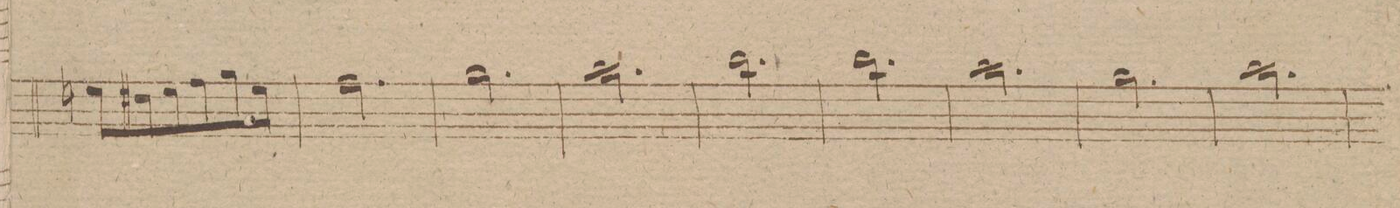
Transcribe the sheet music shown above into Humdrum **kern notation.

**kern	**dynam
*I"Clarinetto 1mo in. A.	*
*clefG2	*
*k[f#]	*
*M3/4	*
8cc#\L	.
8b#X\	.
8cc#\	.
8dd\	.
8ee\	.
8cc#\J	.
=48	=48
2.dd\	.
=49	=49
2.ee\	.
=50	=50
2.ff#\	.
=51	=51
2.gg\	.
=52	=52
2.gg\	.
=53	=53
2.ff#\	.
=54	=54
2.ee\	.
=55	=55
2.ff#\	.
=56	=56
*-	*-
